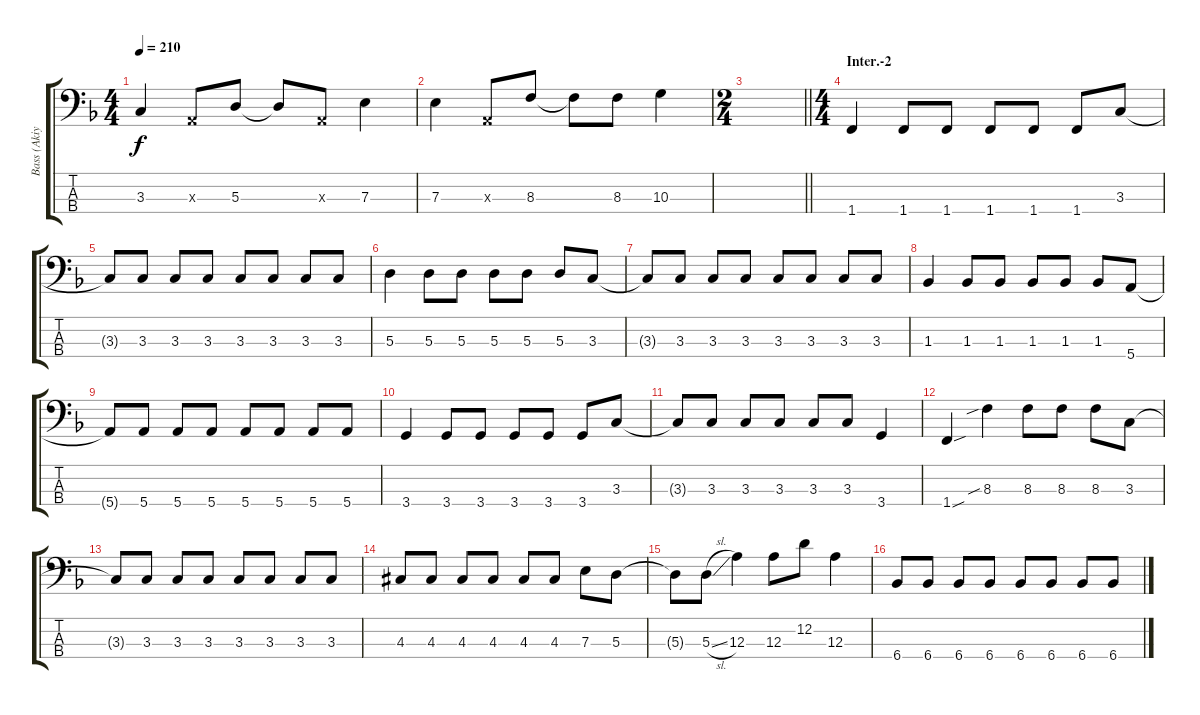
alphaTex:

\track ("Bass (Akiyama Mio)" "Bass (Akiy") {instrument electricbassfinger}
\staff {score tabs}
\tuning (G2 D2 A1 E1) {hide}
\ts (4 4)
\tempo 210
\clef f4
\ks f
3.3.4{dy f} 0.3{x}.8 5.3.8 5.3{t}.8 0.3{x}.8 7.3.4 |
7.3.4 0.3{x}.8 8.3.8 8.3{t}.8 8.3.8 10.3.4 |
\ts (2 4)
\barLineRight lightlight
|
\ts (4 4)
\section ("" "Inter.-2")
1.4.4 1.4.8 1.4.8 1.4.8 1.4.8 1.4.8 3.3.8 |
3.3{t}.8 3.3.8 3.3.8 3.3.8 3.3.8 3.3.8 3.3.8 3.3.8 |
5.3.4 5.3.8 5.3.8 5.3.8 5.3.8 5.3.8 3.3.8 |
3.3{t}.8 3.3.8 3.3.8 3.3.8 3.3.8 3.3.8 3.3.8 3.3.8 |
1.3.4 1.3.8 1.3.8 1.3.8 1.3.8 1.3.8 5.4.8 |
5.4{t}.8 5.4.8 5.4.8 5.4.8 5.4.8 5.4.8 5.4.8 5.4.8 |
3.4.4 3.4.8 3.4.8 3.4.8 3.4.8 3.4.8 3.3.8 |
3.3{t}.8 3.3.8 3.3.8 3.3.8 3.3.8 3.3.8 3.4.4 |
1.4{sou}.4 8.3{sib}.4 8.3.8 8.3.8 8.3.8 3.3.8 |
3.3{t}.8 3.3.8 3.3.8 3.3.8 3.3.8 3.3.8 3.3.8 3.3.8 |
4.3{acc #}.8 4.3{acc #}.8 4.3{acc #}.8 4.3{acc #}.8 4.3{acc #}.8 4.3{acc #}.8 7.3.8 5.3.8 |
5.3{t}.8 5.3{sl}.8 12.3.4 12.3.8 12.2.8 12.3.4 |
6.4.8 6.4.8 6.4.8 6.4.8 6.4.8 6.4.8 6.4.8 6.4.8
